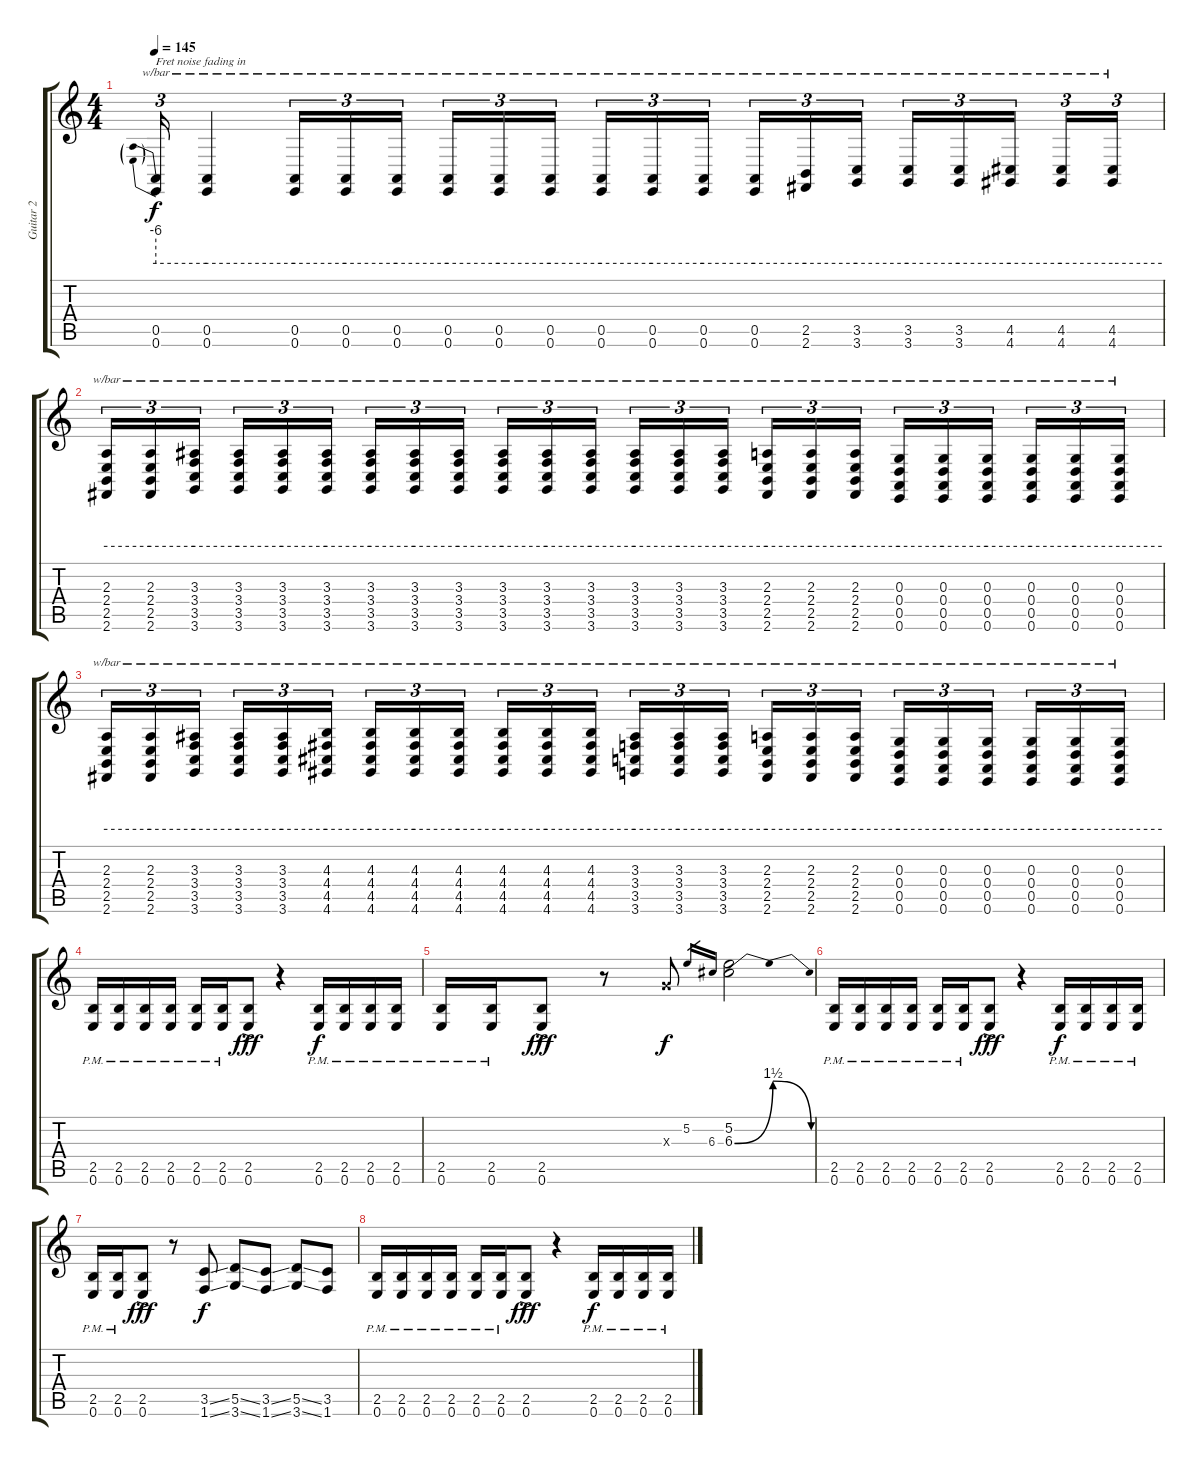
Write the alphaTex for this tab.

\track ("Guitar 2" "Guitar 2") {instrument distortionguitar}
\staff {score tabs}
\tuning (E4 B3 G3 D3 A2 E2) {hide}
\ts (4 4)
\tempo 145
\clef g2
\ks c
(0.5 0.6).16{tu (3 2) tbe (predive default 0 -24 60 -24) txt "Fret noise fading in" dy f volume 0 instrument guitarfretnoise} (0.5 0.6).4{tbe (hold default 0 -24 60 -24) volume 13} (0.5 0.6).16{tu (3 2) tbe (hold default 0 -24 60 -24) instrument guitarfretnoise} (0.5 0.6).16{tu (3 2) tbe (hold default 0 -24 60 -24)} (0.5 0.6).16{tu (3 2) tbe (hold default 0 -24 60 -24)} (0.5 0.6).16{tu (3 2) tbe (hold default 0 -24 60 -24)} (0.5 0.6).16{tu (3 2) tbe (hold default 0 -24 60 -24)} (0.5 0.6).16{tu (3 2) tbe (hold default 0 -24 60 -24)} (0.5 0.6).16{tu (3 2) tbe (hold default 0 -24 60 -24)} (0.5 0.6).16{tu (3 2) tbe (hold default 0 -24 60 -24)} (0.5 0.6).16{tu (3 2) tbe (hold default 0 -24 60 -24)} (0.5 0.6).16{tu (3 2) tbe (hold default 0 -24 60 -24)} (2.5 2.6).16{tu (3 2) tbe (hold default 0 -24 60 -24)} (3.5 3.6).16{tu (3 2) tbe (hold default 0 -24 60 -24)} (3.5 3.6).16{tu (3 2) tbe (hold default 0 -24 60 -24)} (3.5 3.6).16{tu (3 2) tbe (hold default 0 -24 60 -24)} (4.5 4.6).16{tu (3 2) tbe (hold default 0 -24 60 -24)} (4.5 4.6).16{tu (3 2) tbe (hold default 0 -24 60 -24)} (4.5 4.6).16{tu (3 2) tbe (hold default 0 -24 60 -24)} |
(2.3 2.4 2.5 2.6).16{tu (3 2) tbe (hold default 0 -24 60 -24)} (2.3 2.4 2.5 2.6).16{tu (3 2) tbe (hold default 0 -24 60 -24)} (3.3 3.4 3.5 3.6).16{tu (3 2) tbe (hold default 0 -24 60 -24)} (3.3 3.4 3.5 3.6).16{tu (3 2) tbe (hold default 0 -24 60 -24)} (3.3 3.4 3.5 3.6).16{tu (3 2) tbe (hold default 0 -24 60 -24)} (3.3 3.4 3.5 3.6).16{tu (3 2) tbe (hold default 0 -24 60 -24)} (3.3 3.4 3.5 3.6).16{tu (3 2) tbe (hold default 0 -24 60 -24)} (3.3 3.4 3.5 3.6).16{tu (3 2) tbe (hold default 0 -24 60 -24)} (3.3 3.4 3.5 3.6).16{tu (3 2) tbe (hold default 0 -24 60 -24)} (3.3 3.4 3.5 3.6).16{tu (3 2) tbe (hold default 0 -24 60 -24)} (3.3 3.4 3.5 3.6).16{tu (3 2) tbe (hold default 0 -24 60 -24)} (3.3 3.4 3.5 3.6).16{tu (3 2) tbe (hold default 0 -24 60 -24)} (3.3 3.4 3.5 3.6).16{tu (3 2) tbe (hold default 0 -24 60 -24)} (3.3 3.4 3.5 3.6).16{tu (3 2) tbe (hold default 0 -24 60 -24)} (3.3 3.4 3.5 3.6).16{tu (3 2) tbe (hold default 0 -24 60 -24)} (2.3 2.4 2.5 2.6).16{tu (3 2) tbe (hold default 0 -24 60 -24)} (2.3 2.4 2.5 2.6).16{tu (3 2) tbe (hold default 0 -24 60 -24)} (2.3 2.4 2.5 2.6).16{tu (3 2) tbe (hold default 0 -24 60 -24)} (0.3 0.4 0.5 0.6).16{tu (3 2) tbe (hold default 0 -24 60 -24)} (0.3 0.4 0.5 0.6).16{tu (3 2) tbe (hold default 0 -24 60 -24)} (0.3 0.4 0.5 0.6).16{tu (3 2) tbe (hold default 0 -24 60 -24)} (0.3 0.4 0.5 0.6).16{tu (3 2) tbe (hold default 0 -24 60 -24)} (0.3 0.4 0.5 0.6).16{tu (3 2) tbe (hold default 0 -24 60 -24)} (0.3 0.4 0.5 0.6).16{tu (3 2) tbe (hold default 0 -24 60 -24)} |
(2.3 2.4 2.5 2.6).16{tu (3 2) tbe (hold default 0 -24 60 -24)} (2.3 2.4 2.5 2.6).16{tu (3 2) tbe (hold default 0 -24 60 -24)} (3.3 3.4 3.5 3.6).16{tu (3 2) tbe (hold default 0 -24 60 -24)} (3.3 3.4 3.5 3.6).16{tu (3 2) tbe (hold default 0 -24 60 -24)} (3.3 3.4 3.5 3.6).16{tu (3 2) tbe (hold default 0 -24 60 -24)} (4.3 4.4 4.5 4.6).16{tu (3 2) tbe (hold default 0 -24 60 -24)} (4.3 4.4 4.5 4.6).16{tu (3 2) tbe (hold default 0 -24 60 -24)} (4.3 4.4 4.5 4.6).16{tu (3 2) tbe (hold default 0 -24 60 -24)} (4.3 4.4 4.5 4.6).16{tu (3 2) tbe (hold default 0 -24 60 -24)} (4.3 4.4 4.5 4.6).16{tu (3 2) tbe (hold default 0 -24 60 -24)} (4.3 4.4 4.5 4.6).16{tu (3 2) tbe (hold default 0 -24 60 -24)} (4.3 4.4 4.5 4.6).16{tu (3 2) tbe (hold default 0 -24 60 -24)} (3.3 3.4 3.5 3.6).16{tu (3 2) tbe (hold default 0 -24 60 -24)} (3.3 3.4 3.5 3.6).16{tu (3 2) tbe (hold default 0 -24 60 -24)} (3.3 3.4 3.5 3.6).16{tu (3 2) tbe (hold default 0 -24 60 -24)} (2.3 2.4 2.5 2.6).16{tu (3 2) tbe (hold default 0 -24 60 -24)} (2.3 2.4 2.5 2.6).16{tu (3 2) tbe (hold default 0 -24 60 -24)} (2.3 2.4 2.5 2.6).16{tu (3 2) tbe (hold default 0 -24 60 -24)} (0.3 0.4 0.5 0.6).16{tu (3 2) tbe (hold default 0 -24 60 -24)} (0.3 0.4 0.5 0.6).16{tu (3 2) tbe (hold default 0 -24 60 -24)} (0.3 0.4 0.5 0.6).16{tu (3 2) tbe (hold default 0 -24 60 -24)} (0.3 0.4 0.5 0.6).16{tu (3 2) tbe (hold default 0 -24 60 -24)} (0.3 0.4 0.5 0.6).16{tu (3 2) tbe (hold default 0 -24 60 -24)} (0.3 0.4 0.5 0.6).16{tu (3 2) tbe (hold default 0 -24 60 -24)} |
(2.5{pm} 0.6{pm}).16{instrument distortionguitar} (2.5{pm} 0.6{pm}).16 (2.5{pm} 0.6{pm}).16 (2.5{pm} 0.6{pm}).16 (2.5{pm} 0.6{pm}).16 (2.5{pm} 0.6{pm}).16 (2.5{ac} 0.6{ac}).8{dy fff} r.4 (2.5{pm} 0.6{pm}).16{dy f} (2.5{pm} 0.6{pm}).16 (2.5{pm} 0.6{pm}).16 (2.5{pm} 0.6{pm}).16 |
(2.5 0.6{pm}).16 (2.5 0.6{pm}).16 (2.5{ac} 0.6{ac}).8{dy fff} r.8 0.3{x}.8{dy f} 5.2.16{gr} 6.3.16{gr} (5.2 6.3{be (bendrelease 0 0 10 6 50 6 60 0)}).2 |
(2.5{pm} 0.6{pm}).16 (2.5{pm} 0.6{pm}).16 (2.5{pm} 0.6{pm}).16 (2.5{pm} 0.6{pm}).16 (2.5{pm} 0.6{pm}).16 (2.5{pm} 0.6{pm}).16 (2.5{ac} 0.6{ac}).8{dy fff} r.4 (2.5{pm} 0.6{pm}).16{dy f} (2.5{pm} 0.6{pm}).16 (2.5{pm} 0.6{pm}).16 (2.5{pm} 0.6{pm}).16 |
(2.5{pm} 0.6{pm}).16 (2.5{pm} 0.6{pm}).16 (2.5{ac} 0.6{ac}).8{dy fff} r.8 (3.5{ss} 1.6{ss}).8{dy f} (5.5{ss} 3.6{ss}).8 (3.5{ss} 1.6{ss}).8 (5.5{ss} 3.6{ss}).8 (3.5 1.6).8 |
(2.5{pm} 0.6{pm}).16 (2.5{pm} 0.6{pm}).16 (2.5{pm} 0.6{pm}).16 (2.5{pm} 0.6{pm}).16 (2.5{pm} 0.6{pm}).16 (2.5{pm} 0.6{pm}).16 (2.5{ac} 0.6{ac}).8{dy fff} r.4 (2.5{pm} 0.6{pm}).16{dy f} (2.5{pm} 0.6{pm}).16 (2.5{pm} 0.6{pm}).16 (2.5{pm} 0.6{pm}).16
